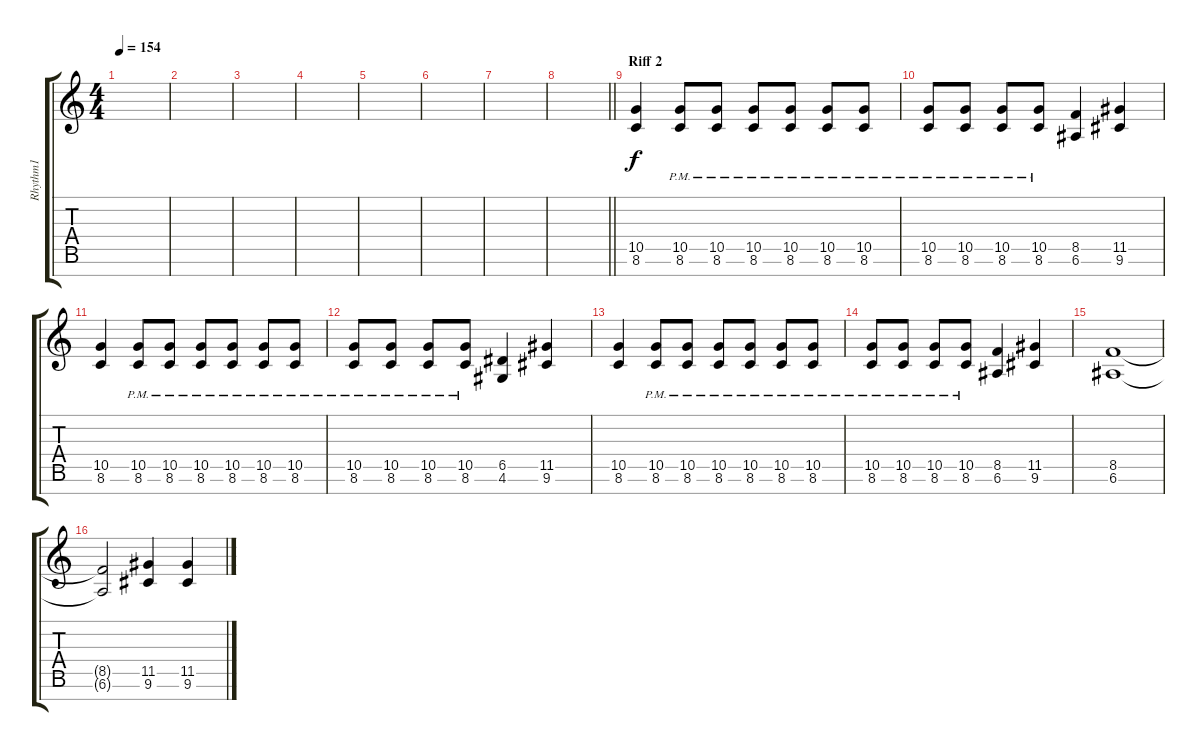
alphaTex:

\track ("Rhythm1" "Rhythm1") {instrument distortionguitar}
\staff {score tabs}
\tuning (E4 B3 G3 D3 A2 E2 B1) {hide}
\ts (4 4)
\tempo 154
\clef g2
\ks c
|
|
|
|
|
|
|
\barLineRight lightlight
|
\section ("" "Riff 2")
(10.5 8.6).4 (10.5{pm} 8.6{pm}).8 (10.5{pm} 8.6{pm}).8 (10.5{pm} 8.6{pm}).8 (10.5{pm} 8.6{pm}).8 (10.5{pm} 8.6{pm}).8 (10.5{pm} 8.6{pm}).8 |
(10.5{pm} 8.6{pm}).8 (10.5{pm} 8.6{pm}).8 (10.5{pm} 8.6{pm}).8 (10.5{pm} 8.6{pm}).8 (8.5 6.6).4 (11.5 9.6).4 |
(10.5 8.6).4 (10.5{pm} 8.6{pm}).8 (10.5{pm} 8.6{pm}).8 (10.5{pm} 8.6{pm}).8 (10.5{pm} 8.6{pm}).8 (10.5{pm} 8.6{pm}).8 (10.5{pm} 8.6{pm}).8 |
(10.5{pm} 8.6{pm}).8 (10.5{pm} 8.6{pm}).8 (10.5{pm} 8.6{pm}).8 (10.5{pm} 8.6{pm}).8 (6.5 4.6).4 (11.5 9.6).4 |
(10.5 8.6).4 (10.5{pm} 8.6{pm}).8 (10.5{pm} 8.6{pm}).8 (10.5{pm} 8.6{pm}).8 (10.5{pm} 8.6{pm}).8 (10.5{pm} 8.6{pm}).8 (10.5{pm} 8.6{pm}).8 |
(10.5{pm} 8.6{pm}).8 (10.5{pm} 8.6{pm}).8 (10.5{pm} 8.6{pm}).8 (10.5{pm} 8.6{pm}).8 (8.5 6.6).4 (11.5 9.6).4 |
(8.5 6.6).1 |
(8.5{t} 6.6{t}).2 (11.5 9.6).4 (11.5 9.6).4
